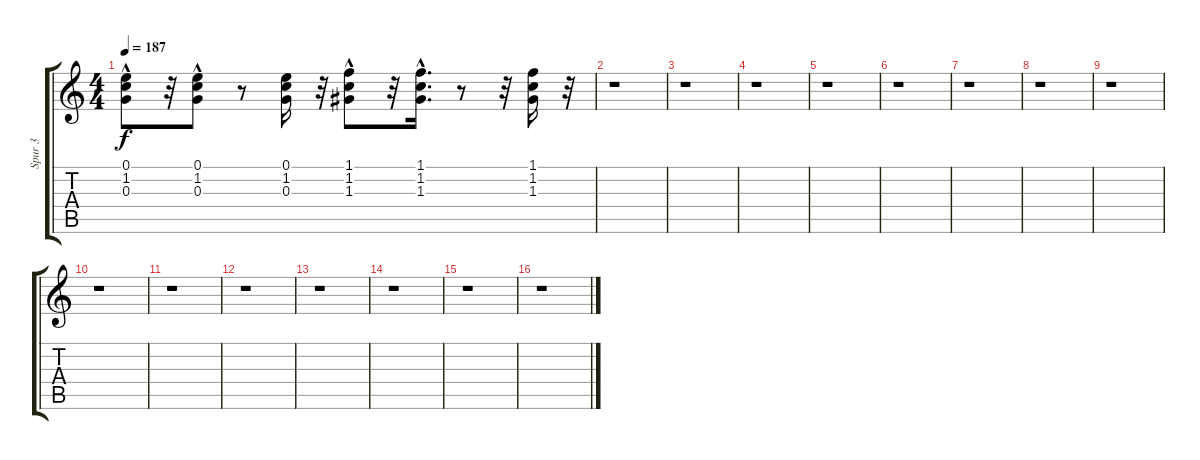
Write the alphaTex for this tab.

\track ("Spur 3" "Spur 3") {instrument acousticguitarsteel}
\staff {score tabs}
\tuning (E4 B3 G3 D3 A2 E2) {hide}
\ts (4 4)
\tempo 187
\clef g2
\ks c
(0.1{hac} 1.2{hac} 0.3).8{dy f} r.32 (0.1 1.2{hac} 0.3{hac}).8 r.8 (0.1 1.2 0.3).16 r.32 (1.1{hac} 1.2 1.3).8 r.32 (1.1{hac} 1.2{hac} 1.3{hac}).16{d} r.8 r.32 (1.1 1.2 1.3).16 r.32 |
r.1 |
r.1 |
r.1 |
r.1 |
r.1 |
r.1 |
r.1 |
r.1 |
r.1 |
r.1 |
r.1 |
r.1 |
r.1 |
r.1 |
r.1
